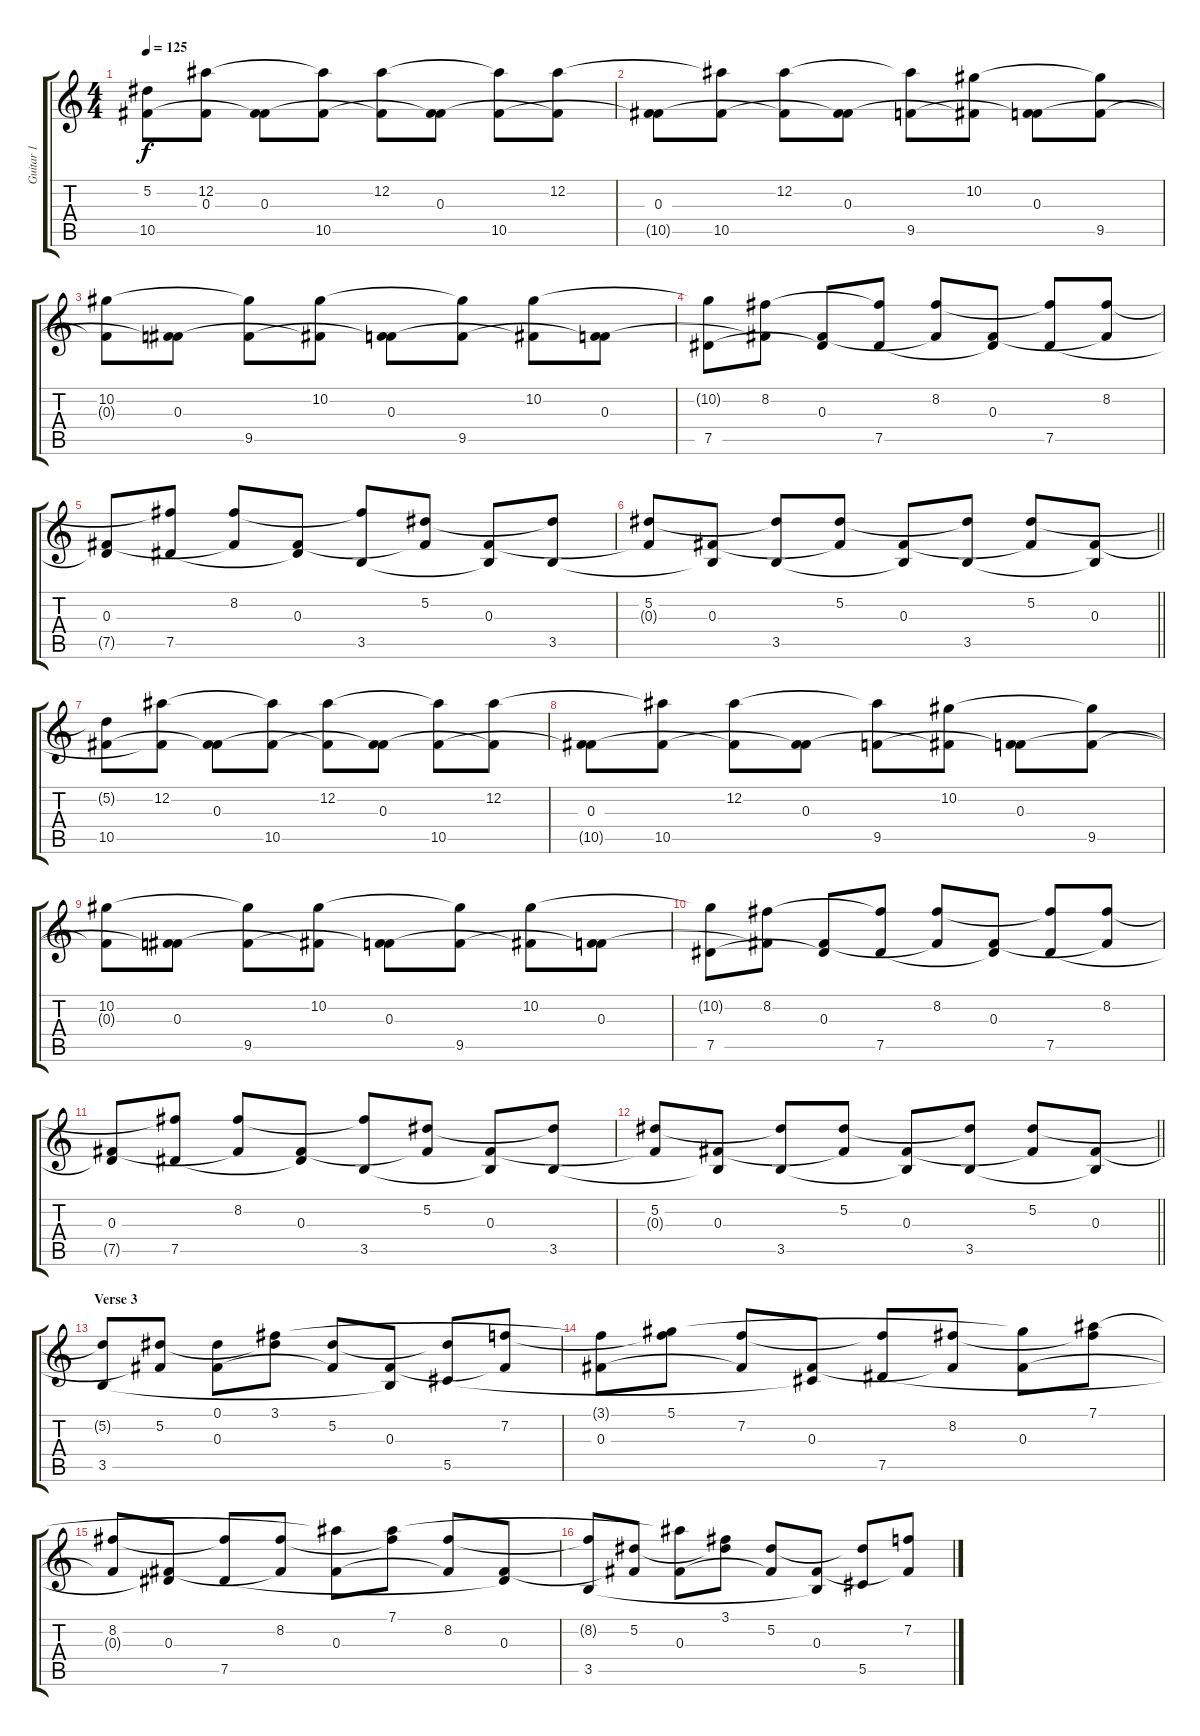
\track ("Guitar 1" "Guitar 1") {instrument acousticguitarsteel}
\staff {score tabs}
\tuning (Eb4 Bb3 Gb3 Db3 Ab2 Eb2) {hide}
\ts (4 4)
\tempo 125
\clef g2
\ks c
(5.2{t} 10.5).8{dy f} (12.2 0.3{t}).8 (0.3 10.5{t}).8 (12.2{t} 10.5).8 (12.2 0.3{t}).8 (0.3 10.5{t}).8 (12.2{t} 10.5).8 (12.2 0.3{t}).8 |
(0.3 10.5{t}).8 (12.2{t} 10.5).8 (12.2 0.3{t}).8 (0.3 10.5{t}).8 (12.2{t} 9.5).8 (10.2 0.3{t}).8 (0.3 9.5{t}).8 (10.2{t} 9.5).8 |
(10.2 0.3{t}).8 (0.3 9.5{t}).8 (10.2{t} 9.5).8 (10.2 0.3{t}).8 (0.3 9.5{t}).8 (10.2{t} 9.5).8 (10.2 0.3{t}).8 (0.3 9.5{t}).8 |
(10.2{t} 7.5).8 (8.2 0.3{t}).8 (0.3 7.5{t}).8 (8.2{t} 7.5).8 (8.2 0.3{t}).8 (0.3 7.5{t}).8 (8.2{t} 7.5).8 (8.2 0.3{t}).8 |
(0.3 7.5{t}).8 (8.2{t} 7.5).8 (8.2 0.3{t}).8 (0.3 7.5{t}).8 (8.2{t} 3.5).8 (5.2 0.3{t}).8 (0.3 3.5{t}).8 (5.2{t} 3.5).8 |
\barLineRight lightlight
(5.2 0.3{t}).8 (0.3 3.5{t}).8 (5.2{t} 3.5).8 (5.2 0.3{t}).8 (0.3 3.5{t}).8 (5.2{t} 3.5).8 (5.2 0.3{t}).8 (0.3 3.5{t}).8 |
(5.2{t} 10.5).8 (12.2 0.3{t}).8 (0.3 10.5{t}).8 (12.2{t} 10.5).8 (12.2 0.3{t}).8 (0.3 10.5{t}).8 (12.2{t} 10.5).8 (12.2 0.3{t}).8 |
(0.3 10.5{t}).8 (12.2{t} 10.5).8 (12.2 0.3{t}).8 (0.3 10.5{t}).8 (12.2{t} 9.5).8 (10.2 0.3{t}).8 (0.3 9.5{t}).8 (10.2{t} 9.5).8 |
(10.2 0.3{t}).8 (0.3 9.5{t}).8 (10.2{t} 9.5).8 (10.2 0.3{t}).8 (0.3 9.5{t}).8 (10.2{t} 9.5).8 (10.2 0.3{t}).8 (0.3 9.5{t}).8 |
(10.2{t} 7.5).8 (8.2 0.3{t}).8 (0.3 7.5{t}).8 (8.2{t} 7.5).8 (8.2 0.3{t}).8 (0.3 7.5{t}).8 (8.2{t} 7.5).8 (8.2 0.3{t}).8 |
(0.3 7.5{t}).8 (8.2{t} 7.5).8 (8.2 0.3{t}).8 (0.3 7.5{t}).8 (8.2{t} 3.5).8 (5.2 0.3{t}).8 (0.3 3.5{t}).8 (5.2{t} 3.5).8 |
\barLineRight lightlight
(5.2 0.3{t}).8 (0.3 3.5{t}).8 (5.2{t} 3.5).8 (5.2 0.3{t}).8 (0.3 3.5{t}).8 (5.2{t} 3.5).8 (5.2 0.3{t}).8 (0.3 3.5{t}).8 |
\section ("" "Verse 3")
(5.2{t} 3.5).8 (5.2 0.3{t}).8 (0.1 0.3).8 (3.1 5.2{t}).8 (5.2 0.3{t}).8 (0.3 3.5{t}).8 (5.2{t} 5.5).8 (7.2 0.3{t}).8 |
(3.1{t} 0.3).8 (5.1 7.2{t}).8 (7.2 0.3{t}).8 (0.3 5.5{t}).8 (7.2{t} 7.5).8 (8.2 0.3{t}).8 (5.1{t} 0.3).8 (7.1 8.2{t}).8 |
(8.2 0.3{t}).8 (0.3 7.5{t}).8 (8.2{t} 7.5).8 (8.2 0.3{t}).8 (7.1{t} 0.3).8 (7.1 8.2{t}).8 (8.2 0.3{t}).8 (0.3 7.5{t}).8 |
(8.2{t} 3.5).8 (5.2 0.3{t}).8 (7.1{t} 0.3).8 (3.1 5.2{t}).8 (5.2 0.3{t}).8 (0.3 3.5{t}).8 (5.2{t} 5.5).8 (7.2 0.3{t}).8
